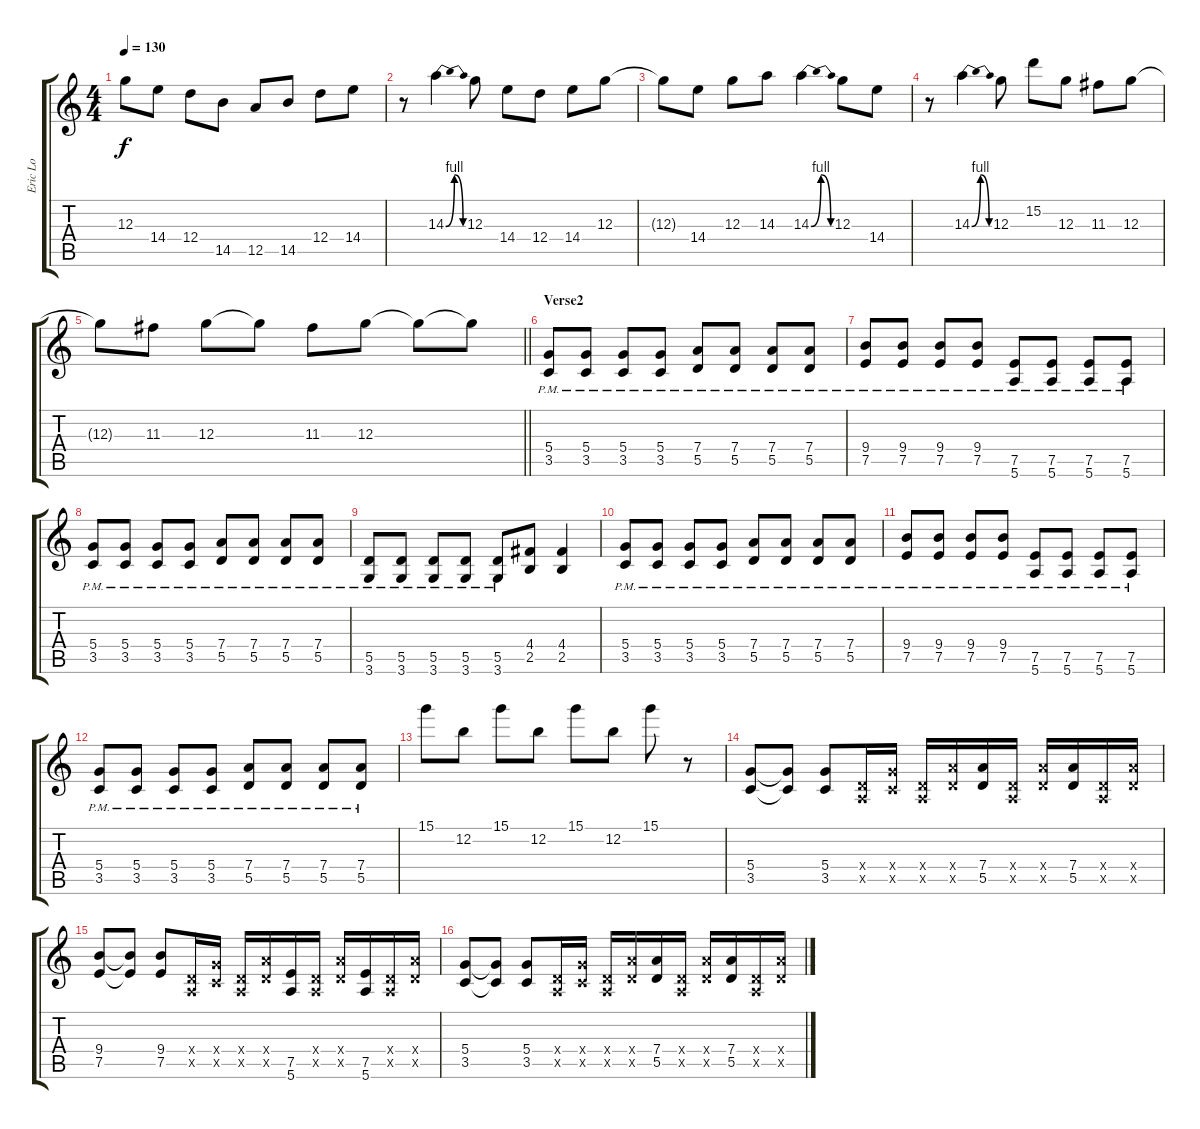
\track ("Eric Lo" "Eric Lo") {instrument distortionguitar}
\staff {score tabs}
\tuning (E4 B3 G3 D3 A2 E2) {hide}
\ts (4 4)
\tempo 130
\clef g2
\ks c
12.3{t}.8{dy f} 14.4.8 12.4.8 14.5.8 12.5.8 14.5.8 12.4.8 14.4.8 |
r.8 14.3{be (bendrelease 0 0 15 4 15 4 60 0)}.4 12.3.8 14.4.8 12.4.8 14.4.8 12.3.8 |
12.3{t}.8 14.4.8 12.3.8 14.3.8 14.3{be (bendrelease 0 0 15 4 15 4 60 0)}.4 12.3.8 14.4.8 |
r.8 14.3{be (bendrelease 0 0 15 4 15 4 60 0)}.4 12.3.8 15.2.8 12.3.8 11.3.8 12.3.8 |
\barLineRight lightlight
12.3{t}.8 11.3.8 12.3.8 12.3{t}.8 11.3.8 12.3.8 12.3{t}.8 12.3{t}.8 |
\section ("" "Verse2")
(5.4{pm} 3.5{pm}).8 (5.4{pm} 3.5{pm}).8 (5.4{pm} 3.5{pm}).8 (5.4{pm} 3.5{pm}).8 (7.4{pm} 5.5{pm}).8 (7.4{pm} 5.5{pm}).8 (7.4{pm} 5.5{pm}).8 (7.4{pm} 5.5{pm}).8 |
(9.4{pm} 7.5{pm}).8 (9.4{pm} 7.5{pm}).8 (9.4{pm} 7.5{pm}).8 (9.4{pm} 7.5{pm}).8 (7.5{pm} 5.6{pm}).8 (7.5{pm} 5.6{pm}).8 (7.5{pm} 5.6{pm}).8 (7.5{pm} 5.6{pm}).8 |
(5.4{pm} 3.5{pm}).8 (5.4{pm} 3.5{pm}).8 (5.4{pm} 3.5{pm}).8 (5.4{pm} 3.5{pm}).8 (7.4{pm} 5.5{pm}).8 (7.4{pm} 5.5{pm}).8 (7.4{pm} 5.5{pm}).8 (7.4{pm} 5.5{pm}).8 |
(5.5{pm} 3.6{pm}).8 (5.5{pm} 3.6{pm}).8 (5.5{pm} 3.6{pm}).8 (5.5{pm} 3.6{pm}).8 (5.5{pm} 3.6{pm}).8 (4.4 2.5).8 (4.4 2.5).4 |
(5.4{pm} 3.5{pm}).8 (5.4{pm} 3.5{pm}).8 (5.4{pm} 3.5{pm}).8 (5.4{pm} 3.5{pm}).8 (7.4{pm} 5.5{pm}).8 (7.4{pm} 5.5{pm}).8 (7.4{pm} 5.5{pm}).8 (7.4{pm} 5.5{pm}).8 |
(9.4{pm} 7.5{pm}).8 (9.4{pm} 7.5{pm}).8 (9.4{pm} 7.5{pm}).8 (9.4{pm} 7.5{pm}).8 (7.5{pm} 5.6{pm}).8 (7.5{pm} 5.6{pm}).8 (7.5{pm} 5.6{pm}).8 (7.5{pm} 5.6{pm}).8 |
(5.4{pm} 3.5{pm}).8 (5.4{pm} 3.5{pm}).8 (5.4{pm} 3.5{pm}).8 (5.4{pm} 3.5{pm}).8 (7.4{pm} 5.5{pm}).8 (7.4{pm} 5.5{pm}).8 (7.4{pm} 5.5{pm}).8 (7.4{pm} 5.5{pm}).8 |
15.1.8 12.2.8 15.1.8 12.2.8 15.1.8 12.2.8 15.1.8 r.8 |
(5.4 3.5).8 (5.4{t} 3.5{t}).8 (5.4 3.5).8 (0.4{x} 0.5{x}).16 (5.4{x} 3.5{x}).16 (0.4{x} 0.5{x}).16 (7.4{x} 5.5{x}).16 (7.4 5.5).16 (0.4{x} 0.5{x}).16 (7.4{x} 5.5{x}).16 (7.4 5.5).16 (0.4{x} 0.5{x}).16 (7.4{x} 5.5{x}).16 |
(9.4 7.5).8 (9.4{t} 7.5{t}).8 (9.4 7.5).8 (0.4{x} 0.5{x}).16 (5.4{x} 3.5{x}).16 (0.4{x} 0.5{x}).16 (7.4{x} 5.5{x}).16 (7.5 5.6).16 (0.4{x} 0.5{x}).16 (7.4{x} 5.5{x}).16 (7.5 5.6).16 (0.4{x} 0.5{x}).16 (7.4{x} 5.5{x}).16 |
(5.4 3.5).8 (5.4{t} 3.5{t}).8 (5.4 3.5).8 (0.4{x} 0.5{x}).16 (5.4{x} 3.5{x}).16 (0.4{x} 0.5{x}).16 (7.4{x} 5.5{x}).16 (7.4 5.5).16 (0.4{x} 0.5{x}).16 (7.4{x} 5.5{x}).16 (7.4 5.5).16 (0.4{x} 0.5{x}).16 (7.4{x} 5.5{x}).16
